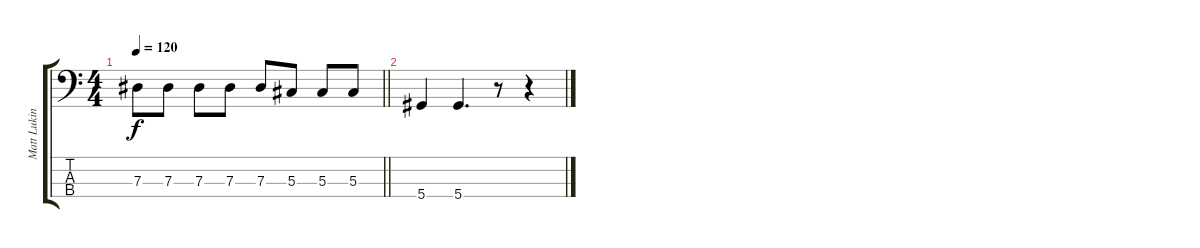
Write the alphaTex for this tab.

\track ("Matt Lukin" "Matt Lukin") {instrument electricbasspick}
\staff {score tabs}
\tuning (Gb2 Db2 Ab1 Eb1) {hide}
\ts (4 4)
\tempo 120
\clef f4
\barLineRight lightlight
\ks c
7.3.8{dy f} 7.3.8 7.3.8 7.3.8 7.3.8 5.3.8 5.3.8 5.3.8 |
5.4.4 5.4.4{d} r.8 r.4
